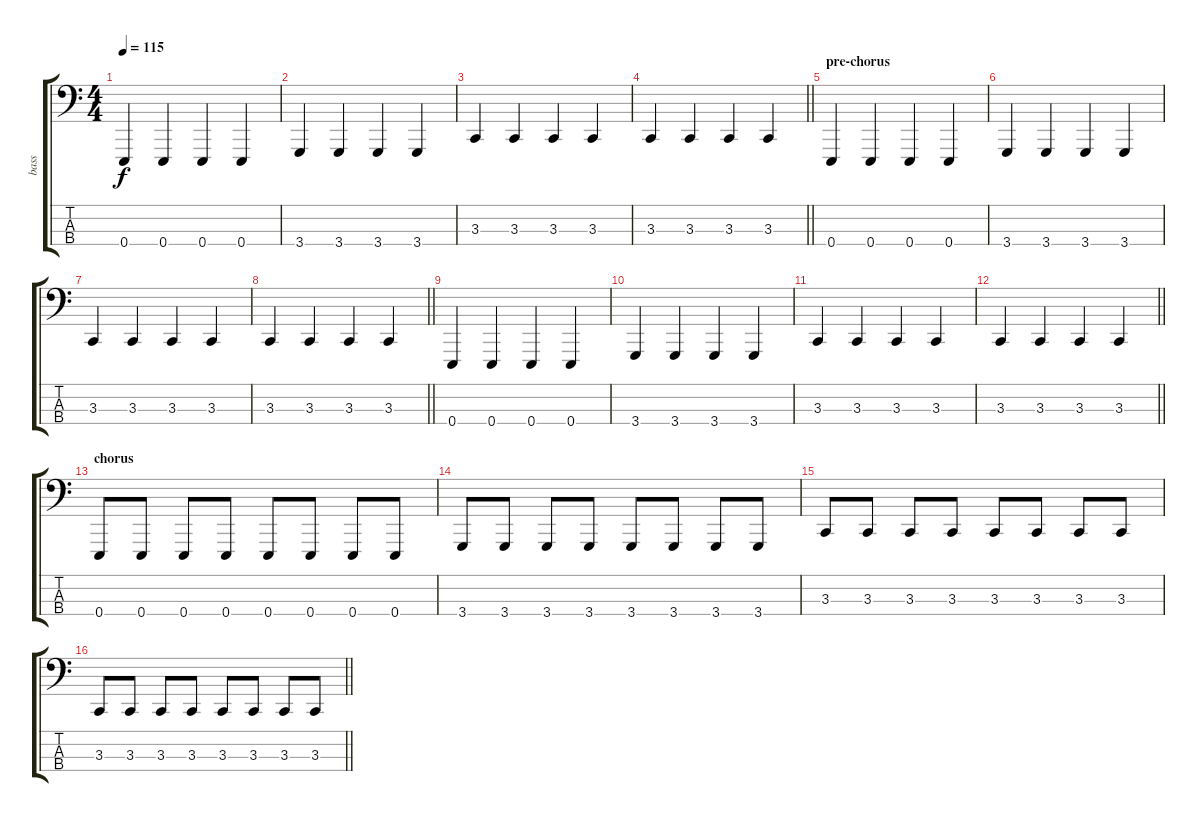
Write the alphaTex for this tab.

\track ("bass" "bass") {instrument lead2sawtooth}
\staff {score tabs}
\tuning (G2 D2 A1 E1) {hide}
\ts (4 4)
\tempo 115
\clef f4
\ks c
0.4.4{dy f} 0.4.4 0.4.4 0.4.4 |
3.4.4 3.4.4 3.4.4 3.4.4 |
3.3.4 3.3.4 3.3.4 3.3.4 |
\barLineRight lightlight
3.3.4 3.3.4 3.3.4 3.3.4 |
\section ("" "pre-chorus")
0.4.4 0.4.4 0.4.4 0.4.4 |
3.4.4 3.4.4 3.4.4 3.4.4 |
3.3.4 3.3.4 3.3.4 3.3.4 |
\barLineRight lightlight
3.3.4 3.3.4 3.3.4 3.3.4 |
0.4.4 0.4.4 0.4.4 0.4.4 |
3.4.4 3.4.4 3.4.4 3.4.4 |
3.3.4 3.3.4 3.3.4 3.3.4 |
\barLineRight lightlight
3.3.4 3.3.4 3.3.4 3.3.4 |
\section ("" "chorus")
0.4.8{instrument electricbasspick} 0.4.8 0.4.8 0.4.8 0.4.8 0.4.8 0.4.8 0.4.8 |
3.4.8 3.4.8 3.4.8 3.4.8 3.4.8 3.4.8 3.4.8 3.4.8 |
3.3.8 3.3.8 3.3.8 3.3.8 3.3.8 3.3.8 3.3.8 3.3.8 |
\barLineRight lightlight
3.3.8 3.3.8 3.3.8 3.3.8 3.3.8 3.3.8 3.3.8 3.3.8
